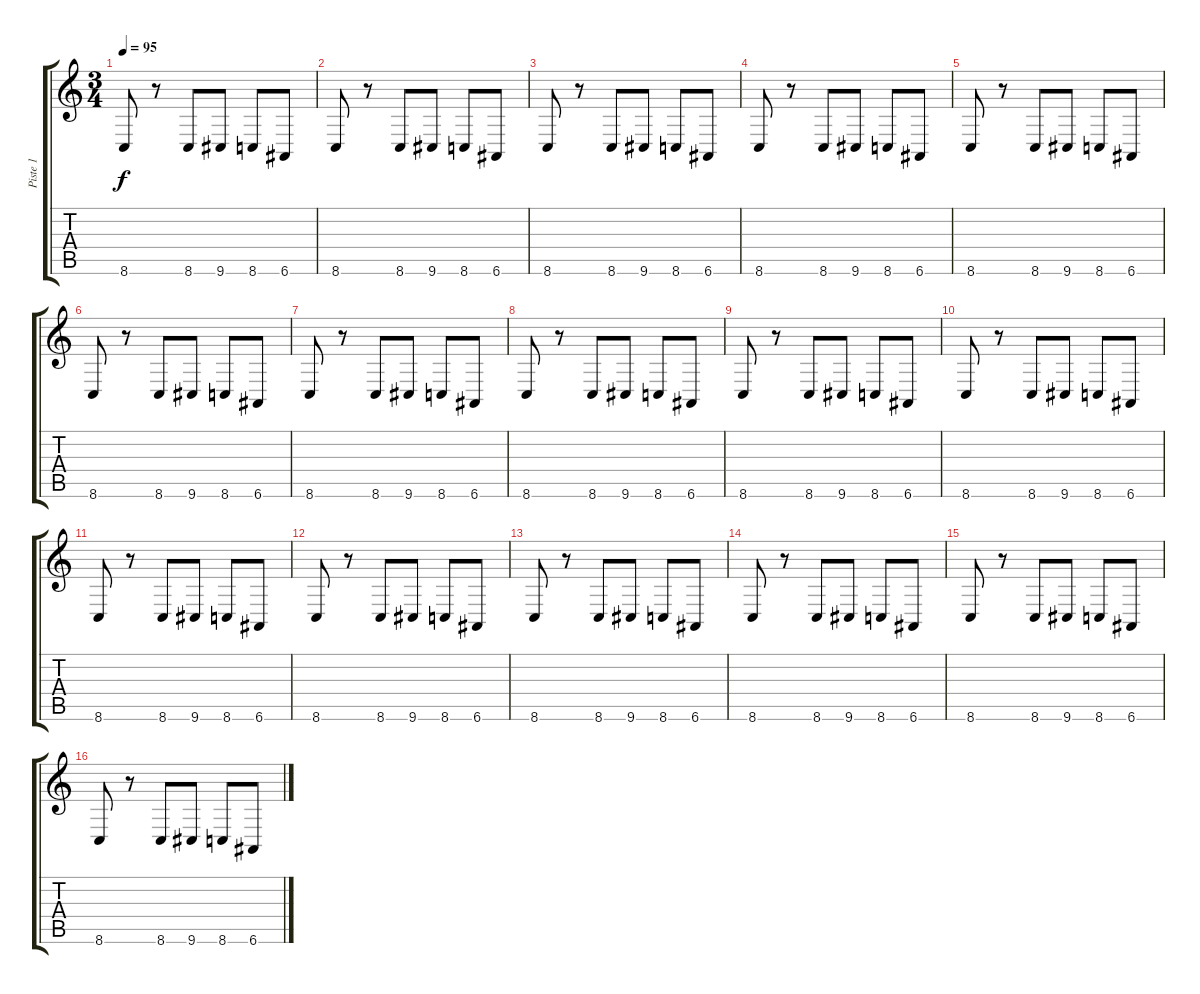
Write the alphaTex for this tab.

\track ("Piste 1" "Piste 1") {instrument vibraphone}
\staff {score tabs}
\tuning (E4 B3 G3 D3 A2 E2) {hide}
\ts (3 4)
\tempo 95
\clef g2
\ks c
8.6.8{dy f} r.8 8.6.8 9.6.8 8.6.8 6.6.8 |
8.6.8 r.8 8.6.8 9.6.8 8.6.8 6.6.8 |
8.6.8 r.8 8.6.8 9.6.8 8.6.8 6.6.8 |
8.6.8 r.8 8.6.8 9.6.8 8.6.8 6.6.8 |
8.6.8 r.8 8.6.8 9.6.8 8.6.8 6.6.8 |
8.6.8 r.8 8.6.8 9.6.8 8.6.8 6.6.8 |
8.6.8 r.8 8.6.8 9.6.8 8.6.8 6.6.8 |
8.6.8 r.8 8.6.8 9.6.8 8.6.8 6.6.8 |
8.6.8 r.8 8.6.8 9.6.8 8.6.8 6.6.8 |
8.6.8 r.8 8.6.8 9.6.8 8.6.8 6.6.8 |
8.6.8 r.8 8.6.8 9.6.8 8.6.8 6.6.8 |
8.6.8 r.8 8.6.8 9.6.8 8.6.8 6.6.8 |
8.6.8 r.8 8.6.8 9.6.8 8.6.8 6.6.8 |
8.6.8 r.8 8.6.8 9.6.8 8.6.8 6.6.8 |
8.6.8 r.8 8.6.8 9.6.8 8.6.8 6.6.8 |
8.6.8 r.8 8.6.8 9.6.8 8.6.8 6.6.8
